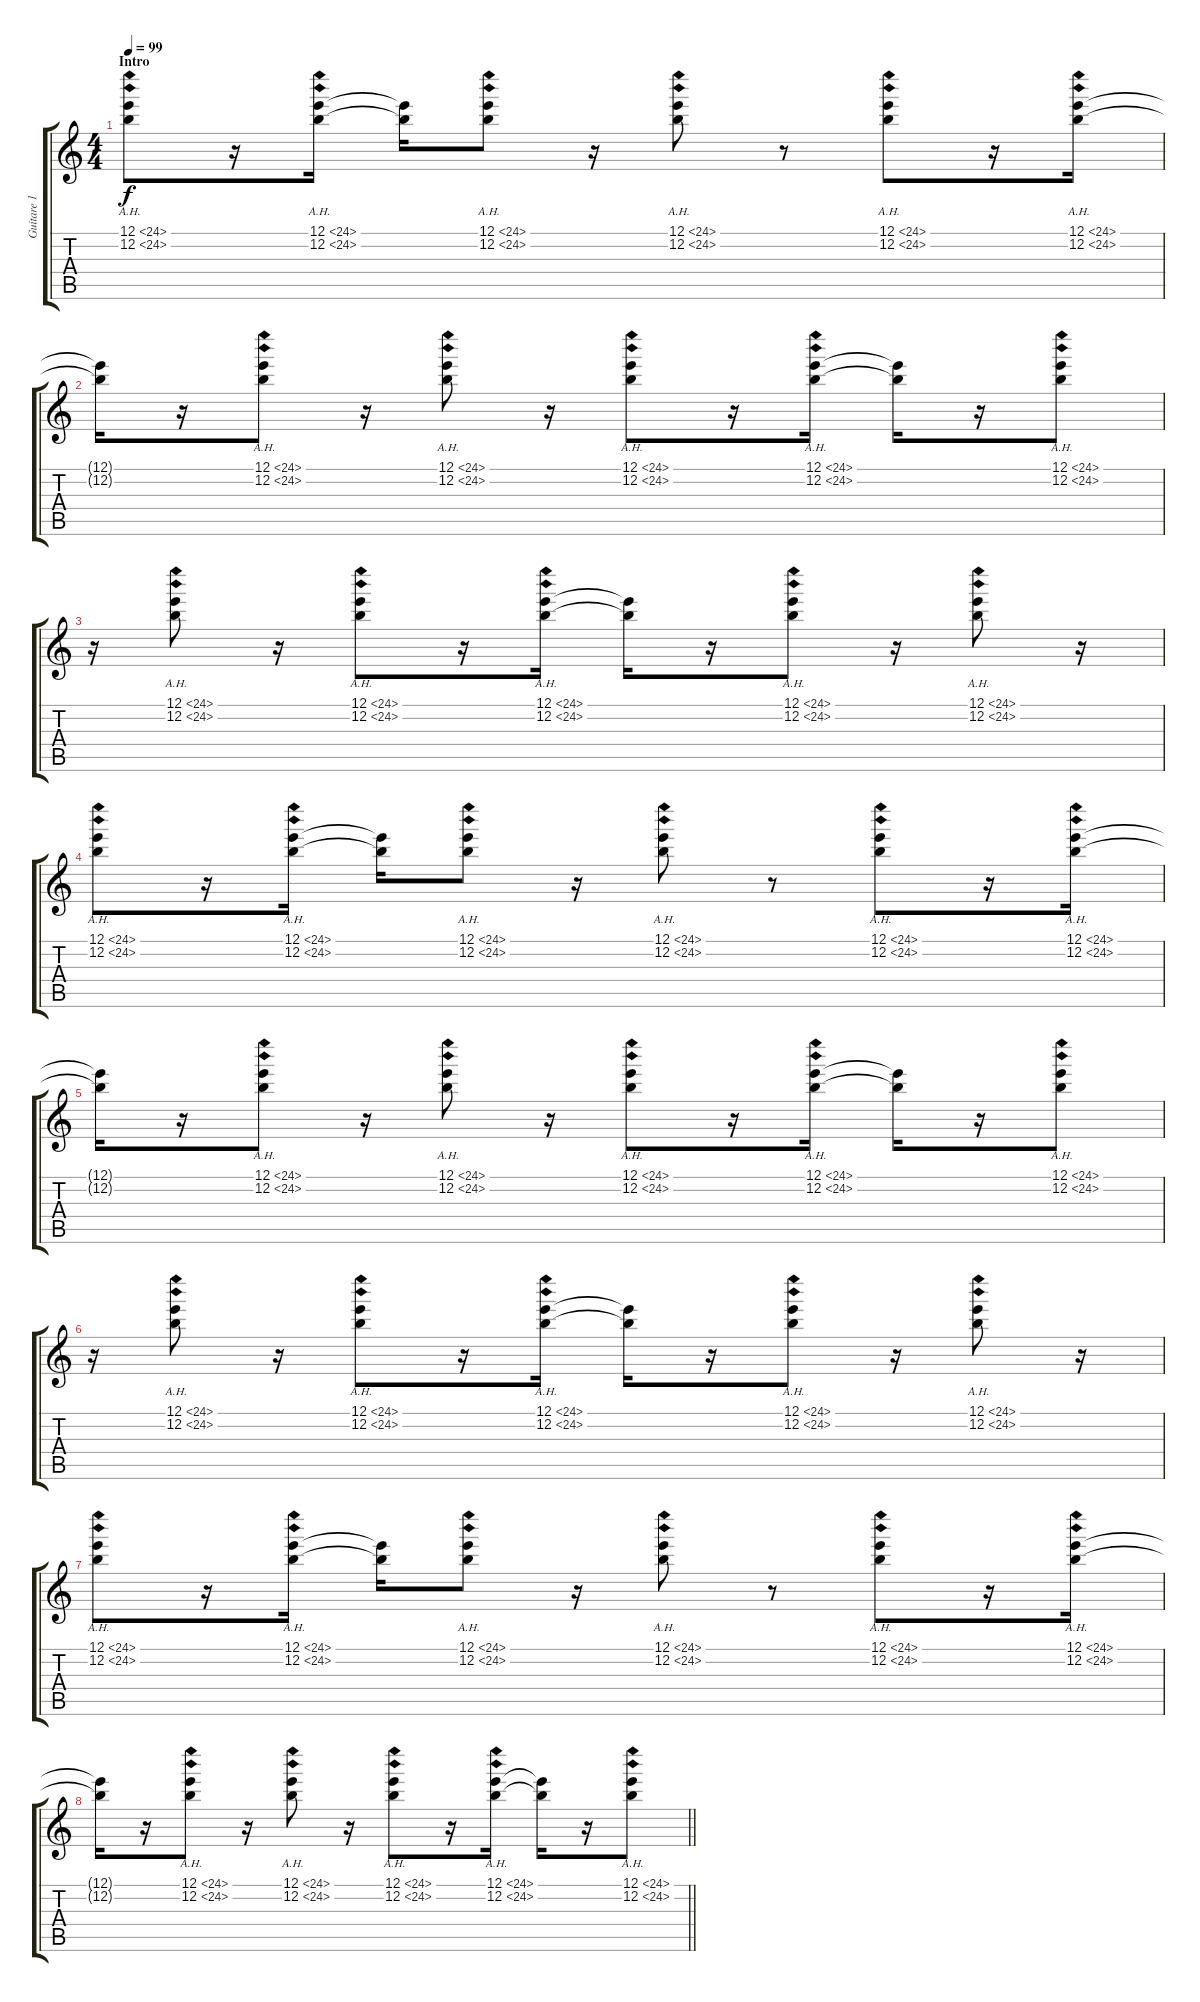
\track ("Guitare 1" "Guitare 1") {instrument acousticguitarsteel}
\staff {score tabs}
\tuning (E4 B3 G3 D3 A2 E2) {hide}
\ts (4 4)
\section ("" "Intro")
\tempo 99
\clef g2
\ks c
(12.1{ah 12} 12.2{ah 12}).8{dy f instrument acousticguitarsteel} r.16 (12.1{ah 12} 12.2{ah 12}).16 (12.1{t} 12.2{t}).16 (12.1{ah 12} 12.2{ah 12}).8 r.16 (12.1{ah 12} 12.2{ah 12}).8 r.8 (12.1{ah 12} 12.2{ah 12}).8 r.16 (12.1{ah 12} 12.2{ah 12}).16 |
(12.1{t} 12.2{t}).16 r.16 (12.1{ah 12} 12.2{ah 12}).8 r.16 (12.1{ah 12} 12.2{ah 12}).8 r.16 (12.1{ah 12} 12.2{ah 12}).8 r.16 (12.1{ah 12} 12.2{ah 12}).16 (12.1{t} 12.2{t}).16 r.16 (12.1{ah 12} 12.2{ah 12}).8 |
r.16 (12.1{ah 12} 12.2{ah 12}).8 r.16 (12.1{ah 12} 12.2{ah 12}).8 r.16 (12.1{ah 12} 12.2{ah 12}).16 (12.1{t} 12.2{t}).16 r.16 (12.1{ah 12} 12.2{ah 12}).8 r.16 (12.1{ah 12} 12.2{ah 12}).8 r.16 |
(12.1{ah 12} 12.2{ah 12}).8 r.16 (12.1{ah 12} 12.2{ah 12}).16 (12.1{t} 12.2{t}).16 (12.1{ah 12} 12.2{ah 12}).8 r.16 (12.1{ah 12} 12.2{ah 12}).8 r.8 (12.1{ah 12} 12.2{ah 12}).8 r.16 (12.1{ah 12} 12.2{ah 12}).16 |
(12.1{t} 12.2{t}).16 r.16 (12.1{ah 12} 12.2{ah 12}).8 r.16 (12.1{ah 12} 12.2{ah 12}).8 r.16 (12.1{ah 12} 12.2{ah 12}).8 r.16 (12.1{ah 12} 12.2{ah 12}).16 (12.1{t} 12.2{t}).16 r.16 (12.1{ah 12} 12.2{ah 12}).8 |
r.16 (12.1{ah 12} 12.2{ah 12}).8 r.16 (12.1{ah 12} 12.2{ah 12}).8 r.16 (12.1{ah 12} 12.2{ah 12}).16 (12.1{t} 12.2{t}).16 r.16 (12.1{ah 12} 12.2{ah 12}).8 r.16 (12.1{ah 12} 12.2{ah 12}).8 r.16 |
(12.1{ah 12} 12.2{ah 12}).8 r.16 (12.1{ah 12} 12.2{ah 12}).16 (12.1{t} 12.2{t}).16 (12.1{ah 12} 12.2{ah 12}).8 r.16 (12.1{ah 12} 12.2{ah 12}).8 r.8 (12.1{ah 12} 12.2{ah 12}).8 r.16 (12.1{ah 12} 12.2{ah 12}).16 |
\barLineRight lightlight
(12.1{t} 12.2{t}).16 r.16 (12.1{ah 12} 12.2{ah 12}).8 r.16 (12.1{ah 12} 12.2{ah 12}).8 r.16 (12.1{ah 12} 12.2{ah 12}).8 r.16 (12.1{ah 12} 12.2{ah 12}).16 (12.1{t} 12.2{t}).16 r.16 (12.1{ah 12} 12.2{ah 12}).8
